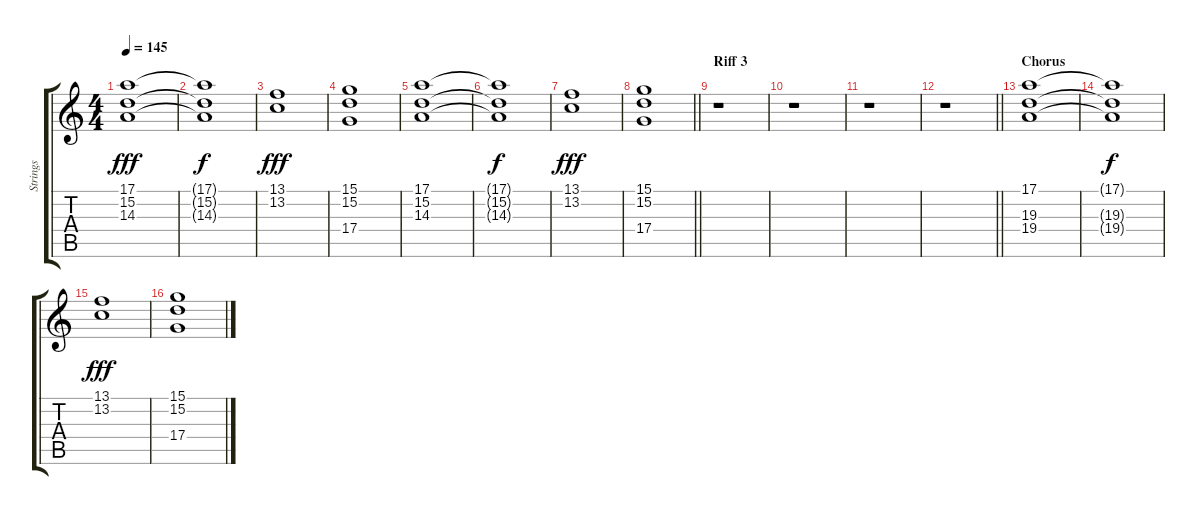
\track ("Strings" "Strings") {instrument pad2warm}
\staff {score tabs}
\tuning (E4 B3 G3 D3 A2 E2) {hide}
\ts (4 4)
\tempo 145
\clef g2
\ks c
(17.1 15.2 14.3).1{dy fff} |
(17.1{t} 15.2{t} 14.3{t}).1{dy f} |
(13.1 13.2).1{dy fff} |
(15.1 15.2 17.4).1 |
(17.1 15.2 14.3).1 |
(17.1{t} 15.2{t} 14.3{t}).1{dy f} |
(13.1 13.2).1{dy fff} |
\barLineRight lightlight
(15.1 15.2 17.4).1 |
\section ("" "Riff 3")
r.1 |
r.1 |
r.1 |
\barLineRight lightlight
r.1 |
\section ("" "Chorus")
(17.1 19.3 19.4).1 |
(17.1{t} 19.3{t} 19.4{t}).1{dy f} |
(13.1 13.2).1{dy fff} |
(15.1 15.2 17.4).1
